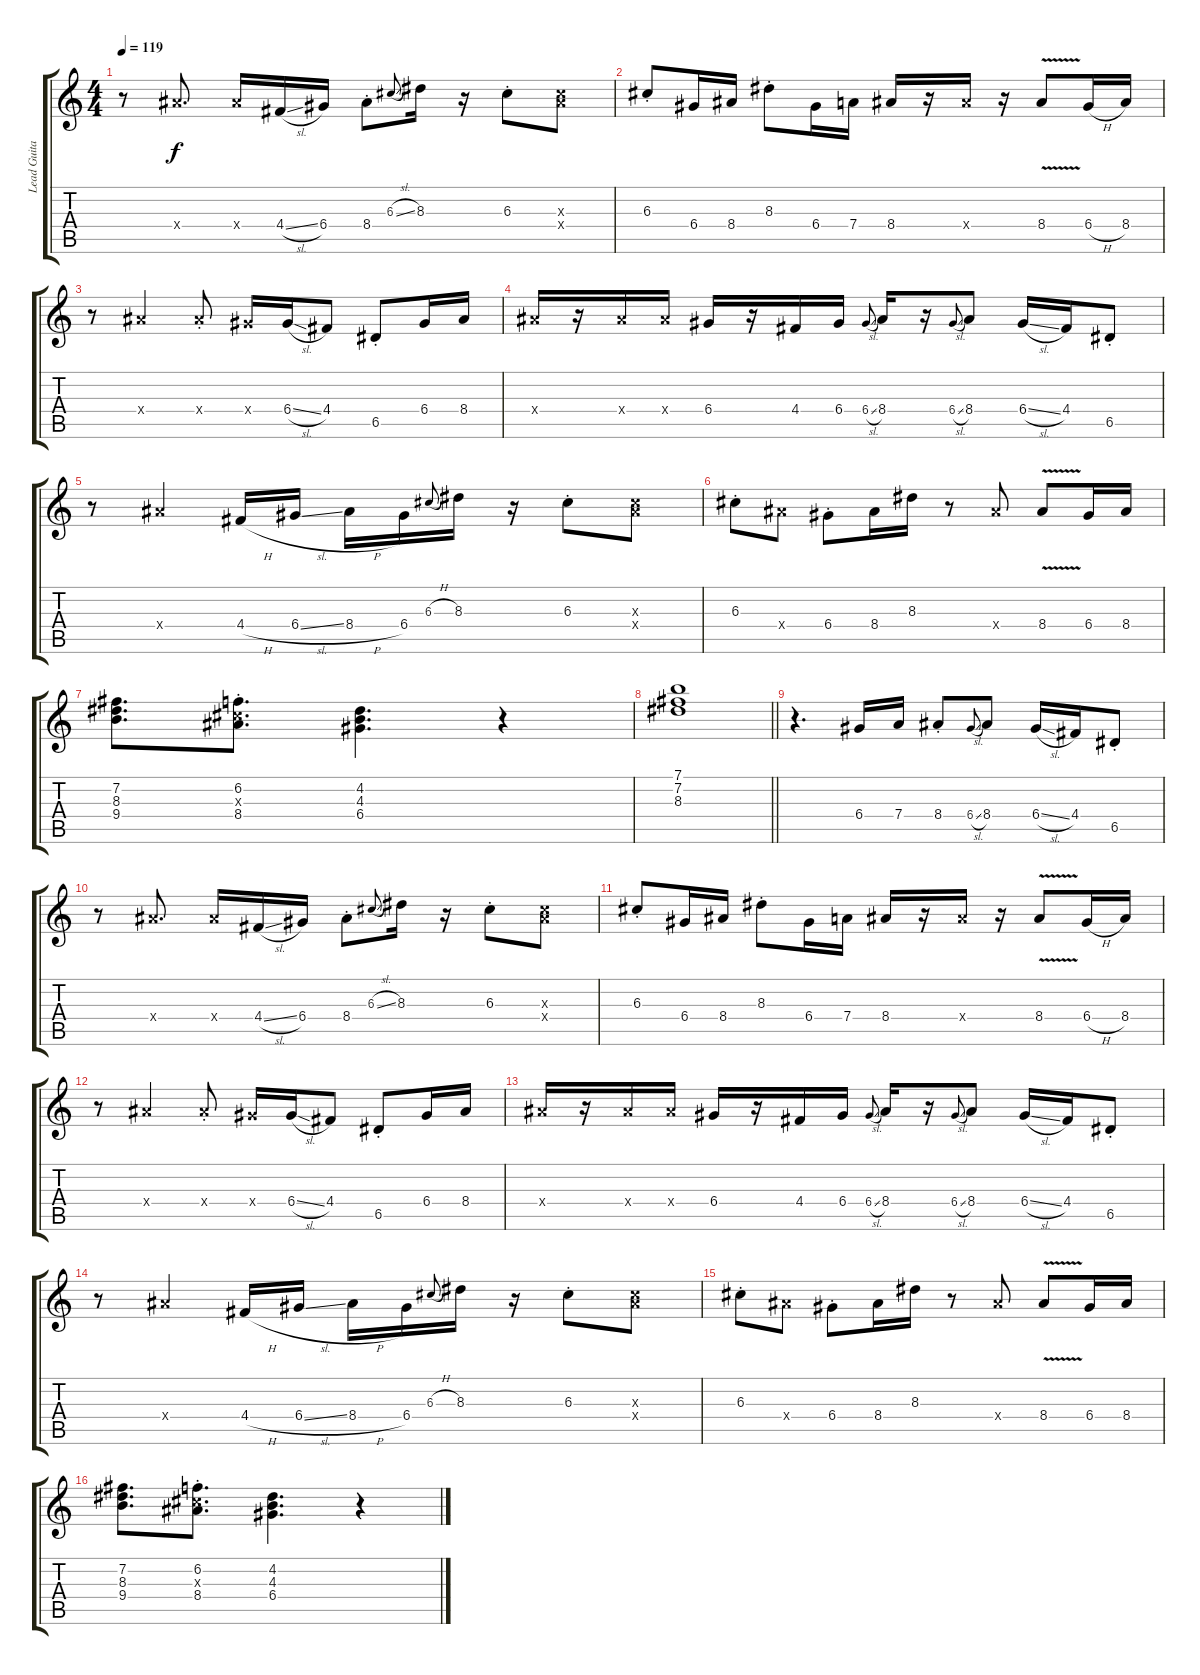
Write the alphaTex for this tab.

\track ("Lead Guitar" "Lead Guita") {instrument electricguitarclean}
\staff {score tabs}
\tuning (E4 B3 G3 D3 A2 E2) {hide}
\ts (4 4)
\tempo 119
\clef g2
\ks c
r.8{dy f} 8.4{x}.8{d} 8.4{x}.16 4.4{sl}.16 6.4.16 8.4{st}.8 6.3{sl}.8{gr onbeat} 8.3.16 r.16 6.3{st}.8 (6.3{x} 8.4{x}).8 |
6.3{st}.8 6.4.16 8.4.16 8.3{st}.8 6.4.16 7.4.16 8.4.16 r.16 8.4{x}.16 r.16 8.4{v}.8 6.4{h}.16 8.4.16 |
r.8 8.4{x}.4 8.4{st x}.8 6.4{x}.16 6.4{sl}.16 4.4.8 6.5{st}.8 6.4.16 8.4.16 |
8.4{x}.16 r.16 8.4{x}.16 8.4{x}.16 6.4.16 r.16 4.4.16 6.4.16 6.4{sl}.8{gr onbeat} 8.4.16 r.16 6.4{sl}.8{gr onbeat} 8.4.8 6.4{sl}.16 4.4.16 6.5{st}.8 |
r.8 8.4{x}.4 4.4{h}.16 6.4{sl}.16 8.4{h}.16 6.4.16 6.3{h}.8{gr onbeat} 8.3.16 r.16 6.3{st}.8 (6.3{x} 8.4{x}).8 |
6.3{st}.8 8.4{x}.8 6.4{st}.8 8.4.16 8.3.16 r.8 8.4{x}.8 8.4{v}.8 6.4.16 8.4.16 |
(7.2 8.3 9.4).8{d} (6.2{st} 6.3{st x} 8.4{st}).8{d} (4.2 4.3 6.4).4{d} r.4 |
\barLineRight lightlight
(7.1 7.2 8.3).1 |
r.4{d} 6.4.16 7.4.16 8.4{st}.8 6.4{sl}.8{gr onbeat} 8.4.8 6.4{sl}.16 4.4.16 6.5{st}.8 |
r.8 8.4{x}.8{d} 8.4{x}.16 4.4{sl}.16 6.4.16 8.4{st}.8 6.3{sl}.8{gr onbeat} 8.3.16 r.16 6.3{st}.8 (6.3{x} 8.4{x}).8 |
6.3{st}.8 6.4.16 8.4.16 8.3{st}.8 6.4.16 7.4.16 8.4.16 r.16 8.4{x}.16 r.16 8.4{v}.8 6.4{h}.16 8.4.16 |
r.8 8.4{x}.4 8.4{st x}.8 6.4{x}.16 6.4{sl}.16 4.4.8 6.5{st}.8 6.4.16 8.4.16 |
8.4{x}.16 r.16 8.4{x}.16 8.4{x}.16 6.4.16 r.16 4.4.16 6.4.16 6.4{sl}.8{gr onbeat} 8.4.16 r.16 6.4{sl}.8{gr onbeat} 8.4.8 6.4{sl}.16 4.4.16 6.5{st}.8 |
r.8 8.4{x}.4 4.4{h}.16 6.4{sl}.16 8.4{h}.16 6.4.16 6.3{h}.8{gr onbeat} 8.3.16 r.16 6.3{st}.8 (6.3{x} 8.4{x}).8 |
6.3{st}.8 8.4{x}.8 6.4{st}.8 8.4.16 8.3.16 r.8 8.4{x}.8 8.4{v}.8 6.4.16 8.4.16 |
(7.2 8.3 9.4).8{d} (6.2{st} 6.3{st x} 8.4{st}).8{d} (4.2 4.3 6.4).4{d} r.4
